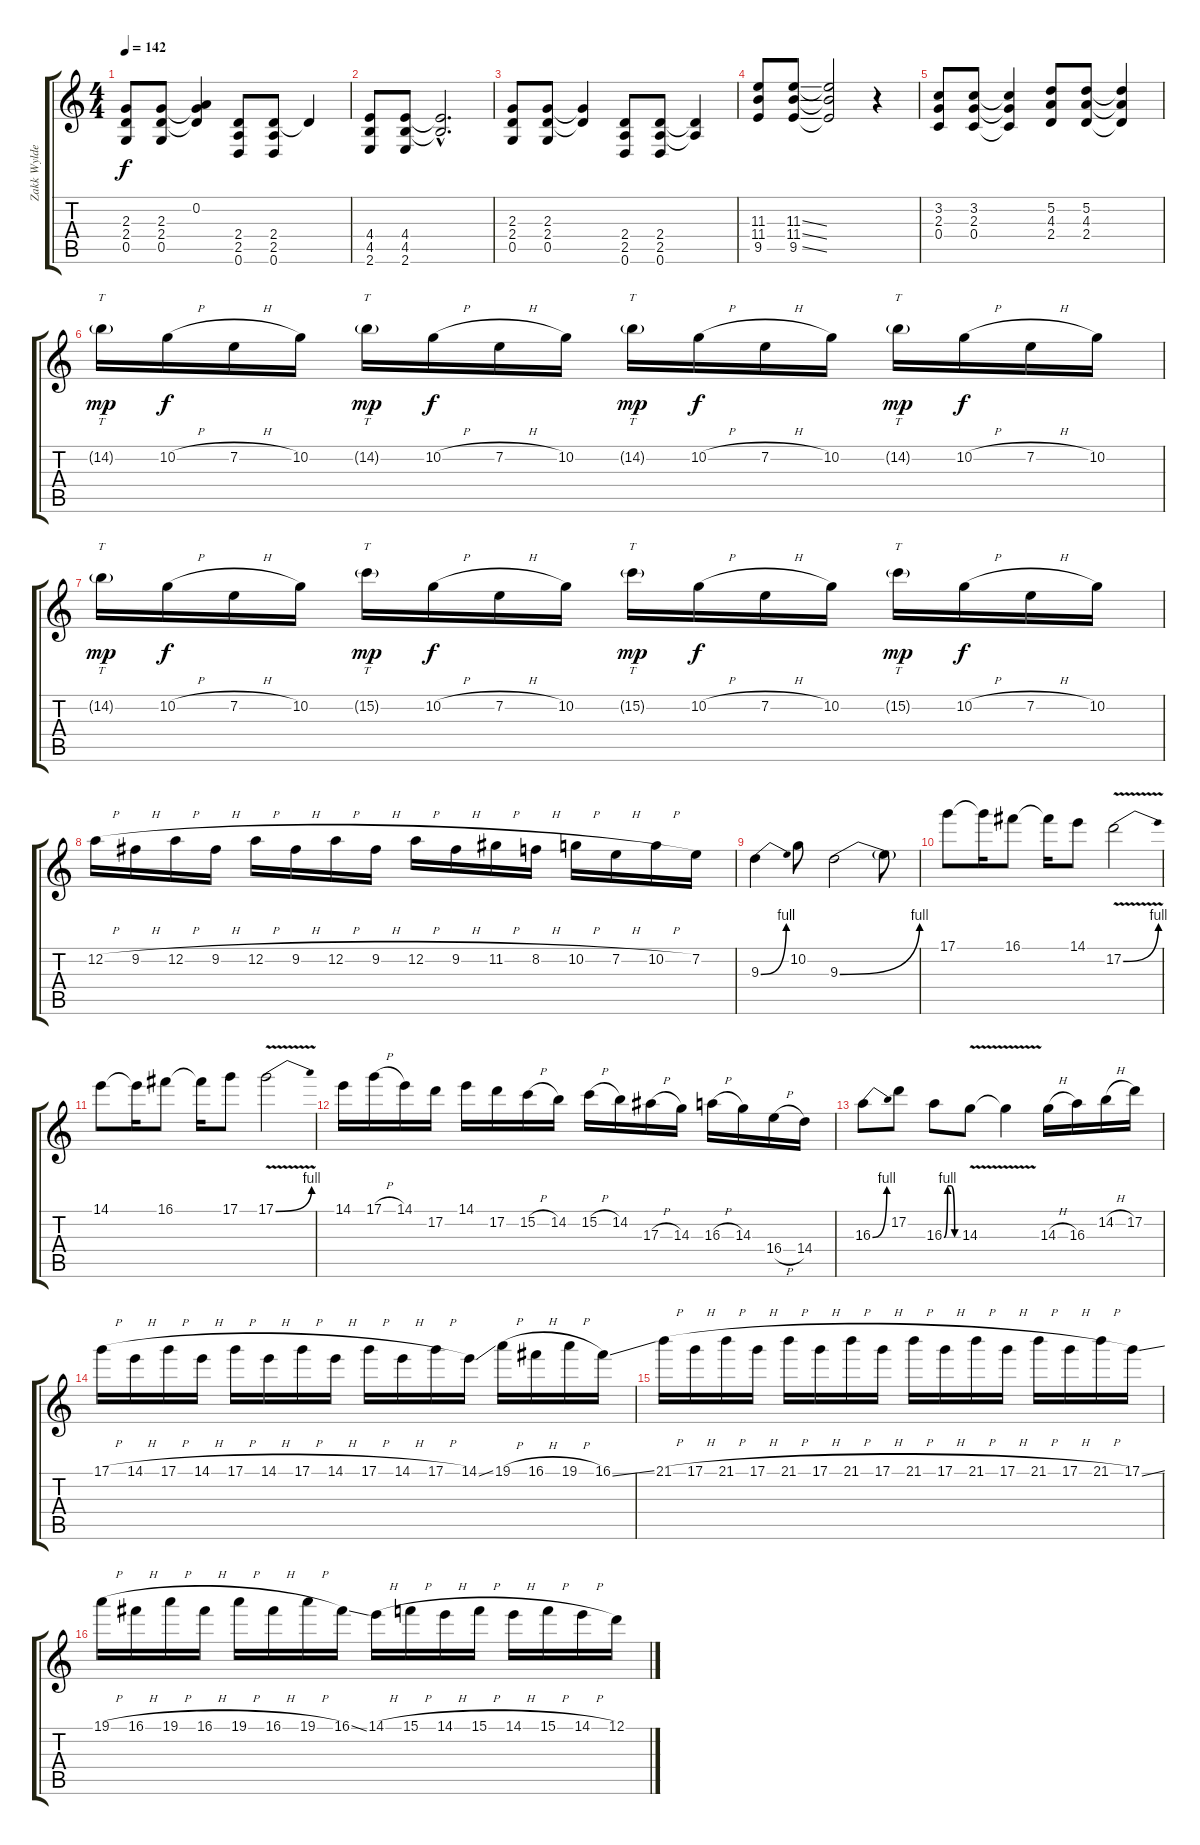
\track ("Zakk Wylde" "Zakk Wylde") {instrument distortionguitar}
\staff {score tabs}
\tuning (D4 A3 F3 C3 G2 D2) {hide}
\ts (4 4)
\tempo 142
\clef g2
\ks c
(2.3 2.4 0.5).8{dy f} (2.3 2.4 0.5).8 (0.2 2.3{t} 2.4{t}).4 (2.4 2.5 0.6).8 (2.4 2.5 0.6).8 2.4{t}.4 |
(4.4 4.5 2.6).8 (4.4 4.5 2.6).8 (4.4{hac t} 4.5{hac t}).2{d} |
(2.3 2.4 0.5).8 (2.3 2.4 0.5).8 (2.3{t} 2.4{t}).4 (2.4 2.5 0.6).8 (2.4 2.5 0.6).8 (2.4{t} 2.5{t}).4 |
(11.3 11.4 9.5).8 (11.3{ss} 11.4{ss} 9.5{ss}).8 (11.3{t} 11.4{t} 9.5{t}).2 r.4 |
(3.2 2.3 0.4).8 (3.2 2.3 0.4).8 (3.2{t} 2.3{t} 0.4{t}).4 (5.2 4.3 2.4).8 (5.2 4.3 2.4).8 (5.2{t} 4.3{t} 2.4{t}).4 |
14.2{g}.16{tt dy mp} 10.2{h}.16{dy f} 7.2{h}.16 10.2.16 14.2{g}.16{tt dy mp} 10.2{h}.16{dy f} 7.2{h}.16 10.2.16 14.2{g}.16{tt dy mp} 10.2{h}.16{dy f} 7.2{h}.16 10.2.16 14.2{g}.16{tt dy mp} 10.2{h}.16{dy f} 7.2{h}.16 10.2.16 |
14.2{g}.16{tt dy mp} 10.2{h}.16{dy f} 7.2{h}.16 10.2.16 15.2{g}.16{tt dy mp} 10.2{h}.16{dy f} 7.2{h}.16 10.2.16 15.2{g}.16{tt dy mp} 10.2{h}.16{dy f} 7.2{h}.16 10.2.16 15.2{g}.16{tt dy mp} 10.2{h}.16{dy f} 7.2{h}.16 10.2.16 |
12.2{h}.16 9.2{h}.16 12.2{h}.16 9.2{h}.16 12.2{h}.16 9.2{h}.16 12.2{h}.16 9.2{h}.16 12.2{h}.16 9.2{h}.16 11.2{h}.16 8.2{h}.16 10.2{h}.16 7.2{h}.16 10.2{h}.16 7.2.16 |
9.3{be (bend 0 0 60 4)}.4 10.2.8 9.3{be (bend 0 0 60 4)}.2 9.3{t}.8 |
17.1.8 17.1{t}.16 16.1.8 16.1{t}.16 14.1.8 17.2{be (bend 0 0 60 4) v}.2 |
14.1.8 14.1{t}.16 16.1.8 16.1{t}.16 17.1.8 17.1{be (bend 0 0 60 4) v}.2 |
14.1.16 17.1{h}.16 14.1.16 17.2.16 14.1.16 17.2.16 15.2{h}.16 14.2.16 15.2{h}.16 14.2.16 17.3{h}.16 14.3.16 16.3{h}.16 14.3.16 16.4{h}.16 14.4.16 |
16.3{be (bend 0 0 60 4)}.8 17.2.8 16.3{be (custom 0 0 15 4 30 4 45 0 60 0)}.8 14.3{v}.8 14.3{t}.4 14.3{h}.16 16.3.16 14.2{h}.16 17.2.16 |
17.1{h}.16 14.1{h}.16 17.1{h}.16 14.1{h}.16 17.1{h}.16 14.1{h}.16 17.1{h}.16 14.1{h}.16 17.1{h}.16 14.1{h}.16 17.1{h}.16 14.1{ss}.16 19.1{h}.16 16.1{h}.16 19.1{h}.16 16.1{ss}.16 |
21.1{h}.16 17.1{h}.16 21.1{h}.16 17.1{h}.16 21.1{h}.16 17.1{h}.16 21.1{h}.16 17.1{h}.16 21.1{h}.16 17.1{h}.16 21.1{h}.16 17.1{h}.16 21.1{h}.16 17.1{h}.16 21.1{h}.16 17.1{ss}.16 |
19.1{h}.16 16.1{h}.16 19.1{h}.16 16.1{h}.16 19.1{h}.16 16.1{h}.16 19.1{h}.16 16.1{ss}.16 14.1{h}.16 15.1{h}.16 14.1{h}.16 15.1{h}.16 14.1{h}.16 15.1{h}.16 14.1{h}.16 12.1.16
